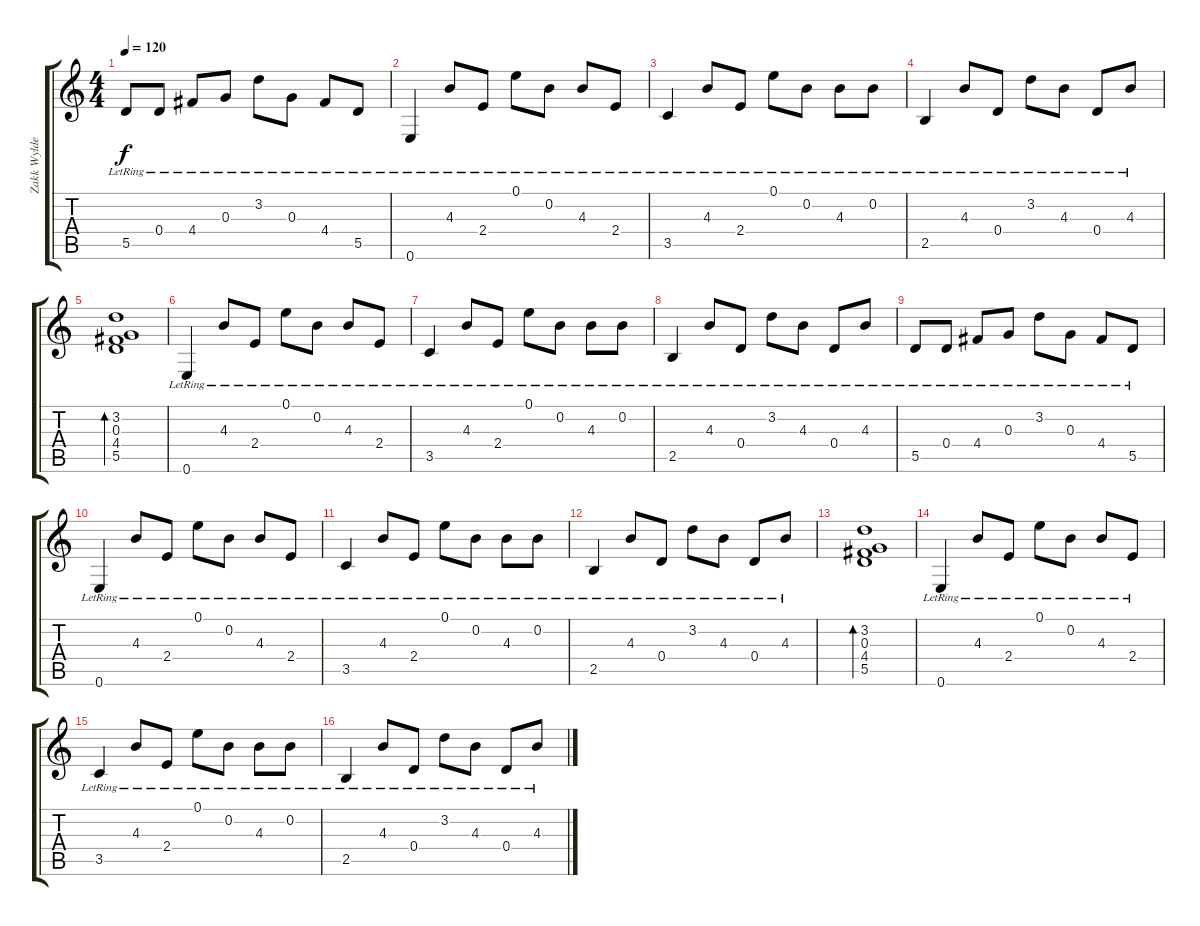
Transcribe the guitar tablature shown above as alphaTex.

\track ("Zakk Wylde - Acoustic" "Zakk Wylde") {instrument acousticguitarnylon}
\staff {score tabs}
\tuning (E4 B3 G3 D3 A2 E2) {hide}
\ts (4 4)
\tempo 120
\clef g2
\ks c
5.5{lr}.8{dy f} 0.4{lr}.8 4.4{lr}.8 0.3{lr}.8 3.2{lr}.8 0.3{lr}.8 4.4{lr}.8 5.5{lr}.8 |
0.6{lr}.4 4.3{lr}.8 2.4{lr}.8 0.1{lr}.8 0.2{lr}.8 4.3{lr}.8 2.4{lr}.8 |
3.5{lr}.4 4.3{lr}.8 2.4{lr}.8 0.1{lr}.8 0.2{lr}.8 4.3{lr}.8 0.2{lr}.8 |
2.5{lr}.4 4.3{lr}.8 0.4{lr}.8 3.2{lr}.8 4.3{lr}.8 0.4{lr}.8 4.3{lr}.8 |
(3.2 0.3 4.4 5.5).1{bd 480} |
0.6{lr}.4 4.3{lr}.8 2.4{lr}.8 0.1{lr}.8 0.2{lr}.8 4.3{lr}.8 2.4{lr}.8 |
3.5{lr}.4 4.3{lr}.8 2.4{lr}.8 0.1{lr}.8 0.2{lr}.8 4.3{lr}.8 0.2{lr}.8 |
2.5{lr}.4 4.3{lr}.8 0.4{lr}.8 3.2{lr}.8 4.3{lr}.8 0.4{lr}.8 4.3{lr}.8 |
5.5{lr}.8 0.4{lr}.8 4.4{lr}.8 0.3{lr}.8 3.2{lr}.8 0.3{lr}.8 4.4{lr}.8 5.5{lr}.8 |
0.6{lr}.4 4.3{lr}.8 2.4{lr}.8 0.1{lr}.8 0.2{lr}.8 4.3{lr}.8 2.4{lr}.8 |
3.5{lr}.4 4.3{lr}.8 2.4{lr}.8 0.1{lr}.8 0.2{lr}.8 4.3{lr}.8 0.2{lr}.8 |
2.5{lr}.4 4.3{lr}.8 0.4{lr}.8 3.2{lr}.8 4.3{lr}.8 0.4{lr}.8 4.3{lr}.8 |
(3.2 0.3 4.4 5.5).1{bd 480} |
0.6{lr}.4 4.3{lr}.8 2.4{lr}.8 0.1{lr}.8 0.2{lr}.8 4.3{lr}.8 2.4{lr}.8 |
3.5{lr}.4 4.3{lr}.8 2.4{lr}.8 0.1{lr}.8 0.2{lr}.8 4.3{lr}.8 0.2{lr}.8 |
2.5{lr}.4 4.3{lr}.8 0.4{lr}.8 3.2{lr}.8 4.3{lr}.8 0.4{lr}.8 4.3{lr}.8
